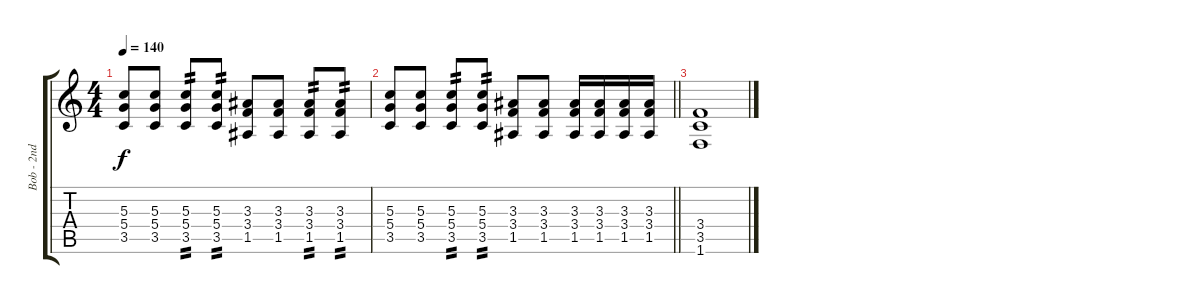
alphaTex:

\track ("Bob - 2nd (Rhythm Guitar)" "Bob - 2nd ") {instrument distortionguitar}
\staff {score tabs}
\tuning (E4 B3 G3 D3 A2 E2) {hide}
\ts (4 4)
\tempo 140
\clef g2
\ks c
(5.3 5.4 3.5).8{dy f} (5.3 5.4 3.5).8 (5.3 5.4 3.5).8{tp 2} (5.3 5.4 3.5).8{tp 2} (3.3 3.4 1.5).8 (3.3 3.4 1.5).8 (3.3 3.4 1.5).8{tp 2} (3.3 3.4 1.5).8{tp 2} |
\barLineRight lightlight
(5.3 5.4 3.5).8 (5.3 5.4 3.5).8 (5.3 5.4 3.5).8{tp 2} (5.3 5.4 3.5).8{tp 2} (3.3 3.4 1.5).8 (3.3 3.4 1.5).8 (3.3 3.4 1.5).16 (3.3 3.4 1.5).16 (3.3 3.4 1.5).16 (3.3 3.4 1.5).16 |
(3.4 3.5 1.6).1{volume 12 balance 8}
